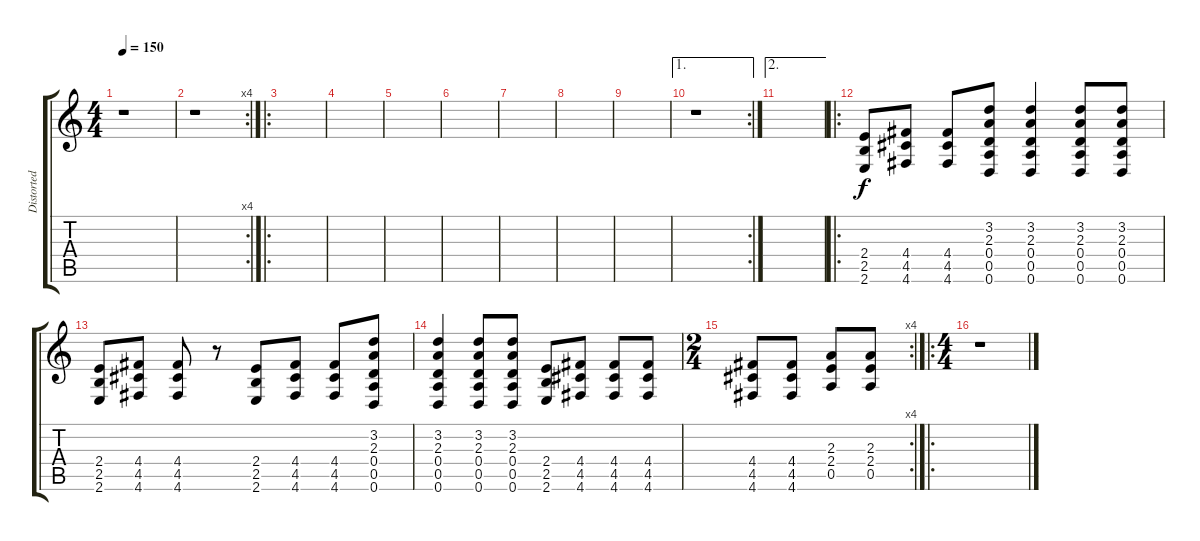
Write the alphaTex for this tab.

\track ("Distorted Guitar" "Distorted ") {instrument distortionguitar}
\staff {score tabs}
\tuning (E4 B3 G3 D3 A2 D2) {hide}
\ts (4 4)
\tempo 150
\clef g2
\ks c
r.1{dy f} |
\rc 4
r.1 |
\ro
|
|
|
|
|
|
|
\ae 1
\rc 2
r.1 |
\ae 2
|
\ro
(2.4 2.5 2.6).8 (4.4 4.5 4.6).8 (4.4 4.5 4.6).8 (3.2 2.3 0.4 0.5 0.6).8 (3.2 2.3 0.4 0.5 0.6).4 (3.2 2.3 0.4 0.5 0.6).8 (3.2 2.3 0.4 0.5 0.6).8 |
(2.4 2.5 2.6).8 (4.4 4.5 4.6).8 (4.4 4.5 4.6).8 r.8 (2.4 2.5 2.6).8 (4.4 4.5 4.6).8 (4.4 4.5 4.6).8 (3.2 2.3 0.4 0.5 0.6).8 |
(3.2 2.3 0.4 0.5 0.6).4 (3.2 2.3 0.4 0.5 0.6).8 (3.2 2.3 0.4 0.5 0.6).8 (2.4 2.5 2.6).8 (4.4 4.5 4.6).8 (4.4 4.5 4.6).8 (4.4 4.5 4.6).8 |
\rc 4
\ts (2 4)
(4.4 4.5 4.6).8 (4.4 4.5 4.6).8 (2.3 2.4 0.5).8 (2.3 2.4 0.5).8 |
\ro
\ts (4 4)
r.1
